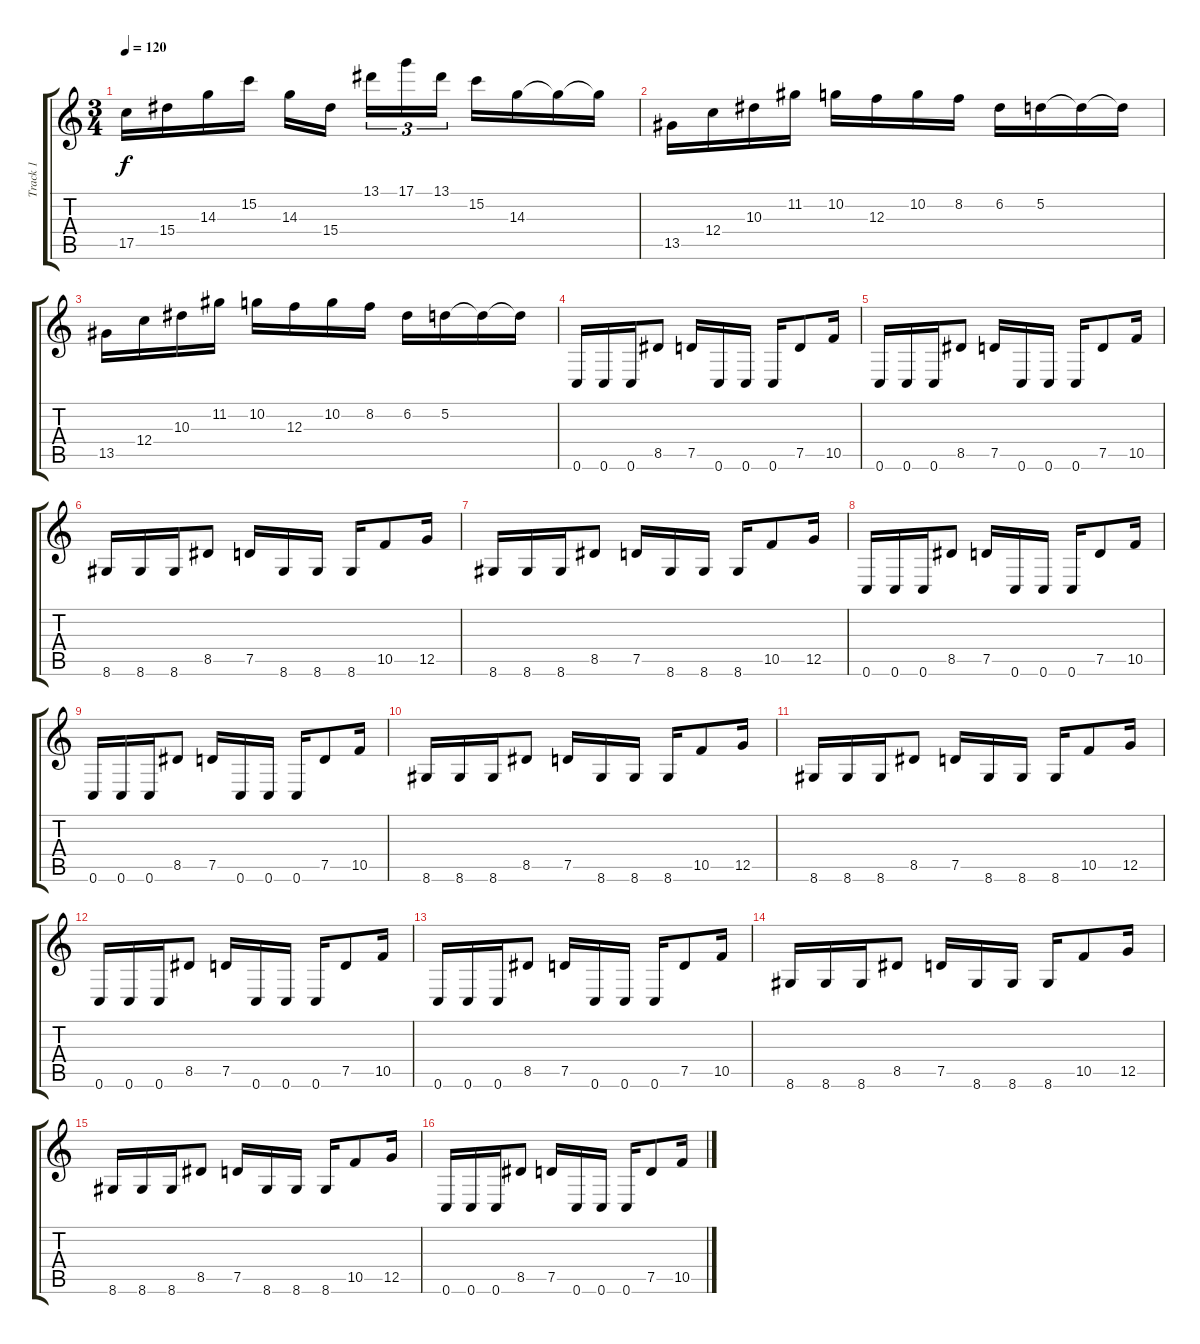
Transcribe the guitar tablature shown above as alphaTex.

\track ("Track 1" "Track 1") {instrument distortionguitar}
\staff {score tabs}
\tuning (D4 A3 F3 C3 G2 C2) {hide}
\ts (3 4)
\tempo 120
\clef g2
\ks c
17.5.16{dy f} 15.4.16 14.3.16 15.2.16 14.3.16 15.4.16{beam splitsecondary} 13.1.16{tu (3 2)} 17.1.16{tu (3 2)} 13.1.16{tu (3 2)} 15.2.16 14.3.16 14.3{t}.16 14.3{t}.16 |
13.5.16 12.4.16 10.3.16 11.2.16 10.2.16 12.3.16 10.2.16 8.2.16 6.2.16 5.2.16 5.2{t}.16 5.2{t}.16 |
13.5.16 12.4.16 10.3.16 11.2.16 10.2.16 12.3.16 10.2.16 8.2.16 6.2.16 5.2.16 5.2{t}.16 5.2{t}.16 |
0.6.16 0.6.16 0.6.16 8.5.8 7.5.16 0.6.16 0.6.16 0.6.16 7.5.8 10.5.16 |
0.6.16 0.6.16 0.6.16 8.5.8 7.5.16 0.6.16 0.6.16 0.6.16 7.5.8 10.5.16 |
8.6.16 8.6.16 8.6.16 8.5.8 7.5.16 8.6.16 8.6.16 8.6.16 10.5.8 12.5.16 |
8.6.16 8.6.16 8.6.16 8.5.8 7.5.16 8.6.16 8.6.16 8.6.16 10.5.8 12.5.16 |
0.6.16 0.6.16 0.6.16 8.5.8 7.5.16 0.6.16 0.6.16 0.6.16 7.5.8 10.5.16 |
0.6.16 0.6.16 0.6.16 8.5.8 7.5.16 0.6.16 0.6.16 0.6.16 7.5.8 10.5.16 |
8.6.16 8.6.16 8.6.16 8.5.8 7.5.16 8.6.16 8.6.16 8.6.16 10.5.8 12.5.16 |
8.6.16 8.6.16 8.6.16 8.5.8 7.5.16 8.6.16 8.6.16 8.6.16 10.5.8 12.5.16 |
0.6.16 0.6.16 0.6.16 8.5.8 7.5.16 0.6.16 0.6.16 0.6.16 7.5.8 10.5.16 |
0.6.16 0.6.16 0.6.16 8.5.8 7.5.16 0.6.16 0.6.16 0.6.16 7.5.8 10.5.16 |
8.6.16 8.6.16 8.6.16 8.5.8 7.5.16 8.6.16 8.6.16 8.6.16 10.5.8 12.5.16 |
8.6.16 8.6.16 8.6.16 8.5.8 7.5.16 8.6.16 8.6.16 8.6.16 10.5.8 12.5.16 |
0.6.16 0.6.16 0.6.16 8.5.8 7.5.16 0.6.16 0.6.16 0.6.16 7.5.8 10.5.16
